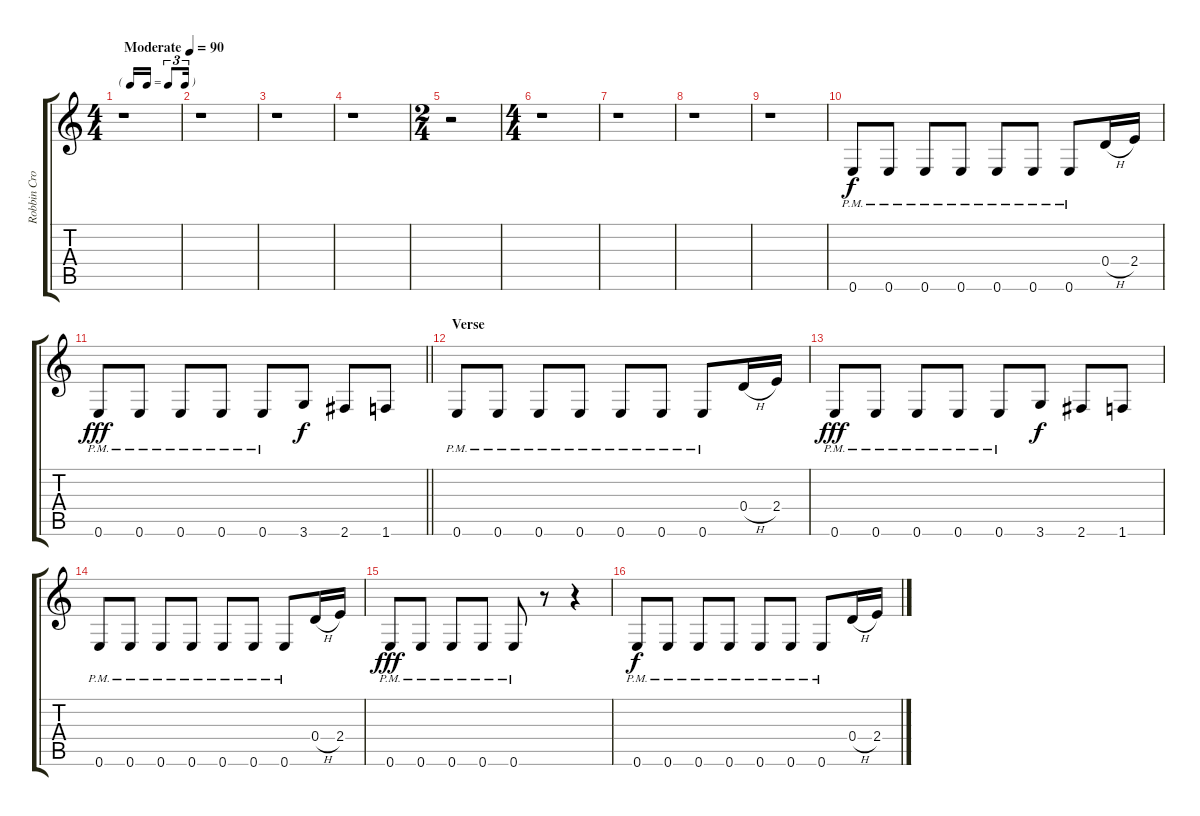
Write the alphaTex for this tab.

\track ("Robbin Crosby - Rhytm Guitar" "Robbin Cro") {instrument overdrivenguitar}
\staff {score tabs}
\tuning (E4 B3 G3 D3 A2 E2) {hide}
\ts (4 4)
\tf triplet16th
\tempo (90 "Moderate")
\clef g2
\ks c
r.1{dy f instrument overdrivenguitar} |
r.1 |
r.1 |
r.1 |
\ts (2 4)
r.2 |
\ts (4 4)
r.1 |
r.1 |
r.1 |
r.1 |
0.6{pm}.8 0.6{pm}.8 0.6{pm}.8 0.6{pm}.8 0.6{pm}.8 0.6{pm}.8 0.6{pm}.8 0.4{h}.16 2.4.16 |
\barLineRight lightlight
0.6{pm}.8{dy fff} 0.6{pm}.8 0.6{pm}.8 0.6{pm}.8 0.6{pm}.8 3.6.8{dy f} 2.6.8 1.6.8 |
\section ("" "Verse")
0.6{pm}.8 0.6{pm}.8 0.6{pm}.8 0.6{pm}.8 0.6{pm}.8 0.6{pm}.8 0.6{pm}.8 0.4{h}.16 2.4.16 |
0.6{pm}.8{dy fff} 0.6{pm}.8 0.6{pm}.8 0.6{pm}.8 0.6{pm}.8 3.6.8{dy f} 2.6.8 1.6.8 |
0.6{pm}.8 0.6{pm}.8 0.6{pm}.8 0.6{pm}.8 0.6{pm}.8 0.6{pm}.8 0.6{pm}.8 0.4{h}.16 2.4.16 |
0.6{pm}.8{dy fff} 0.6{pm}.8 0.6{pm}.8 0.6{pm}.8 0.6{pm}.8 r.8 r.4 |
0.6{pm}.8{dy f} 0.6{pm}.8 0.6{pm}.8 0.6{pm}.8 0.6{pm}.8 0.6{pm}.8 0.6{pm}.8 0.4{h}.16 2.4.16
